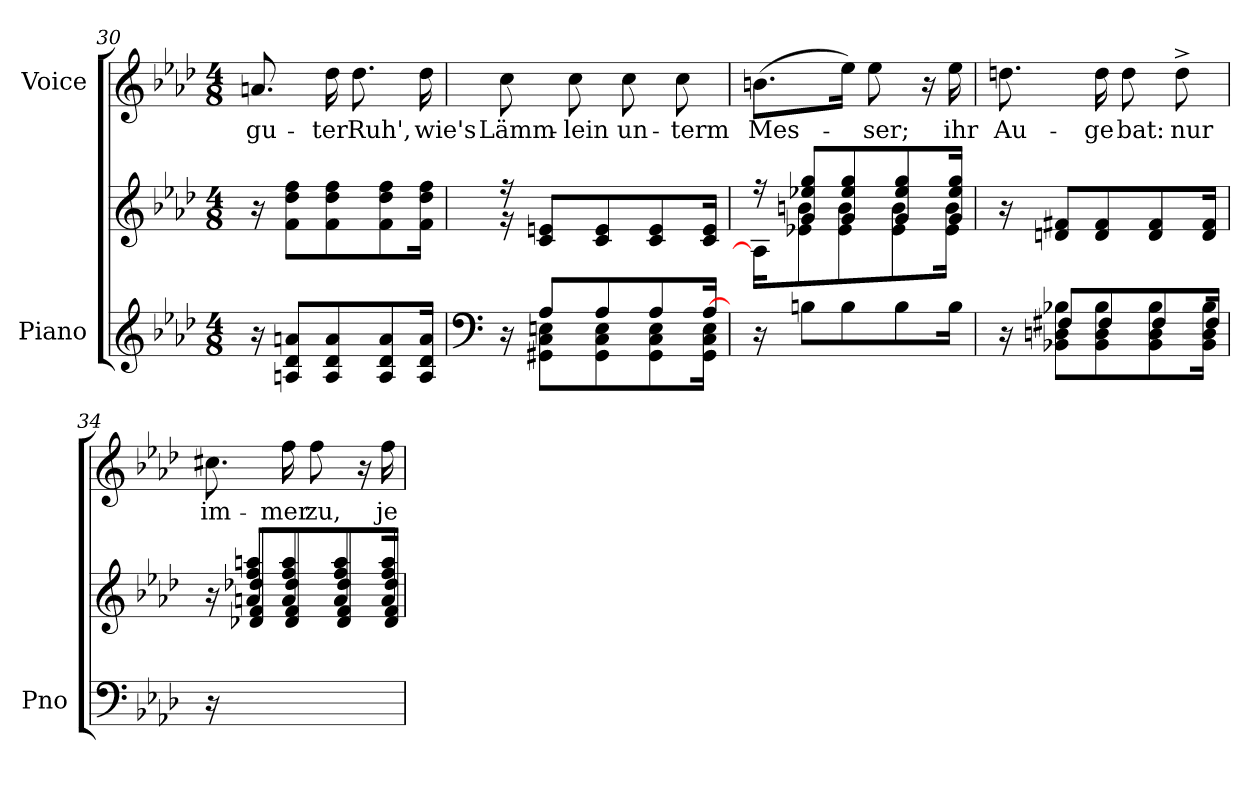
**kern	**kern	**kern	**text
*part2	*part2	*part1	*part1
*staff3	*staff2	*staff1	*staff1
*I"Piano	*	*I"Voice	*
*I'Pno	*	*	*
*clefG2	*clefG2	*clefG2	*
*k[b-e-a-d-]	*k[b-e-a-d-]	*k[b-e-a-d-]	*
*M4/8	*M4/8	*M4/8	*
=30	=30	=30	=30
!	!	!	!LO:LY:b
16r	16r	8.an/	gu-
8An/ 8d-/ 8an/L	8f\ 8dd-\ 8ff\L	.	.
!	!	!	!LO:LY:b
8A/ 8d-/ 8a/	8f\ 8dd-\ 8ff\	16dd-\	-ter
!	!	!	!LO:LY:b
.	.	8.dd-\	Ruh',
8A/ 8d-/ 8a/	8f\ 8dd-\ 8ff\	.	.
!	!	!	!LO:LY:b
16A/ 16d-/ 16a/Jk	16f\ 16dd-\ 16ff\Jk	16dd-\	wie's
=31	=31	=31	=31
*clefF4	*	*	*
*^	*^	*	*
*	*^	*	*	*	*
!	!	!	!	!	!	!LO:LY:b
16ryy	16r	16ryy	16r	16r	8cc\	Lämm-
8A-/L	8GG#X\ 8C\ 8En\L	8ryy	8c/ 8en/L	4..ryy	.	.
!	!	!	!	!	!	!LO:LY:b
.	.	.	.	.	8cc\	-lein
8A-/	8GG#\ 8C\ 8E\	8ryy	8c/ 8e/	.	.	.
!	!	!	!	!	!	!LO:LY:b
.	.	.	.	.	8cc\	un-
8A-/	8GG#\ 8C\ 8E\	8ryy	8c/ 8e/	.	.	.
!	!	!	!	!	!	!LO:LY:b
.	.	.	.	.	8cc\	-term
[16A-/Jk	16GG#\ 16C\ 16E\Jk	16ryy	16c/ 16e/Jk	.	.	.
!!LO:LB:g=z
=32	=32	=32	=32	=32	=32	=32
!	!	!	!	!	!	!LO:LY:b
*v	*v	*v	*	*	*	*
16r	16r	16A-\KL]	(8.bn\L	Mes-
8Bn\L	8g/ 8ee-X/ 8gg/L	8e-X\ 8bn\	.	.
8B\	8g/ 8ee-/ 8gg/	8e-\ 8b\	16ee-\Jk)	.
!	!	!	!	!LO:LY:b
.	.	.	8ee-\	-ser;
8B\	8g/ 8ee-/ 8gg/	8e-\ 8b\	.	.
.	.	.	16r	.
!	!	!	!	!LO:LY:b
16B\Jk	16g/ 16ee-/ 16gg/Jk	16e-\ 16b\Jk	16ee-\	ihr
=33	=33	=33	=33	=33
*^	*	*	*	*
!	!	!	!	!	!LO:LY:b
*	*	*v	*v	*	*
16r	16ryy	16r	8.ddn\	Au-
8BB-X\ 8Dn\ 8B-X\L	8F#X/L	8dn/ 8f#X/L	.	.
!	!	!	!	!LO:LY:b
8BB-\ 8D\ 8B-\	8F#/	8d/ 8f#/	16dd\	-ge
!	!	!	!	!LO:LY:b
.	.	.	8dd\	bat:
8BB-\ 8D\ 8B-\	8F#/	8d/ 8f#/	.	.
!	!	!	!	!LO:LY:b
.	.	.	8dd^\	nur
16BB-\ 16D\ 16B-\Jk	16F#/Jk	16d/ 16f#/Jk	.	.
=34	=34	=34	=34	=34
*	*	*^	*	*
!	!	!	!	!	!LO:LY:b
*v	*v	*	*	*	*
16r	16r	16ryy	8.cc#X\	im-
4..ryy	8an/ 8ff/ 8aan/L	8d-X/ 8f/ 8dd-X/L	.	.
!	!	!	!	!LO:LY:b
.	8a/ 8ff/ 8aa/	8d-/ 8f/ 8dd-/	16ff\	-mer
!	!	!	!	!LO:LY:b
.	.	.	8ff\	zu,
.	8a/ 8ff/ 8aa/	8d-/ 8f/ 8dd-/	.	.
.	.	.	16r	.
!	!	!	!	!LO:LY:b
.	16a/ 16ff/ 16aa/Jk	16d-/ 16f/ 16dd-/Jk	16ff\	je
*	*v	*v	*	*
=	=	=	=
*-	*-	*-	*-
